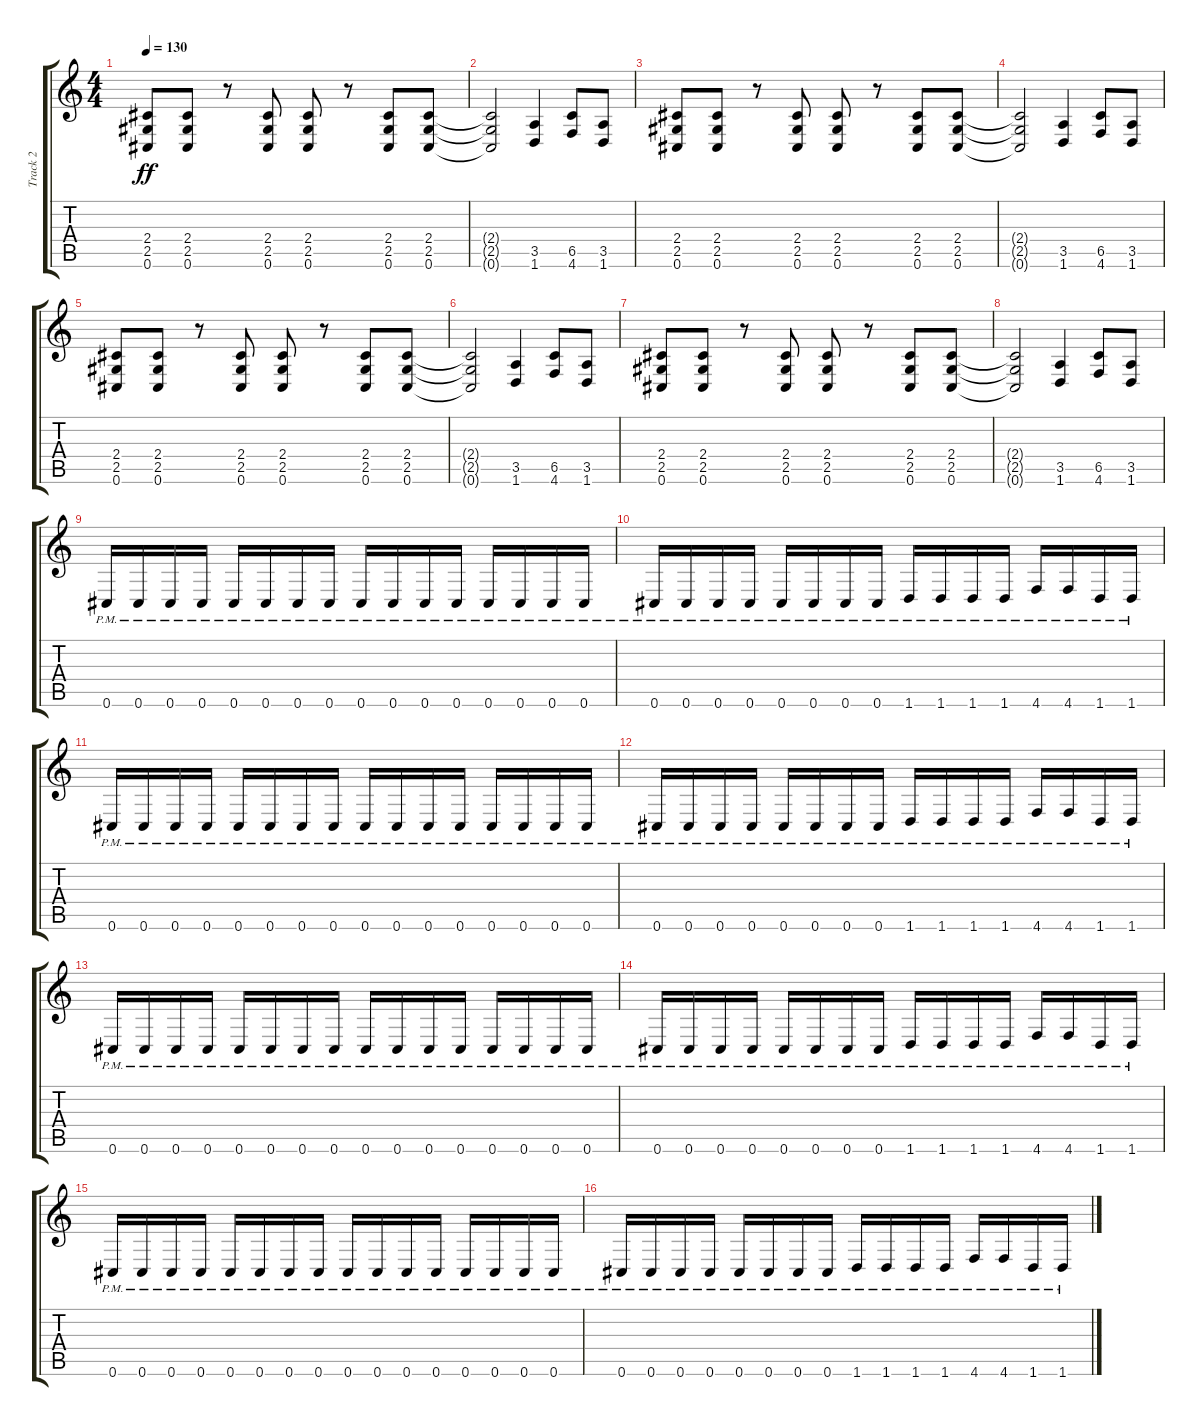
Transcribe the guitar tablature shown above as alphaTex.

\track ("Track 2" "Track 2") {instrument distortionguitar}
\staff {score tabs}
\tuning (Db4 Ab3 E3 B2 Gb2 Db2) {hide}
\ts (4 4)
\tempo 130
\clef g2
\ks c
(2.4 2.5 0.6).8{dy ff} (2.4 2.5 0.6).8 r.8 (2.4 2.5 0.6).8 (2.4 2.5 0.6).8 r.8 (2.4 2.5 0.6).8 (2.4 2.5 0.6).8 |
(2.4{t} 2.5{t} 0.6{t}).2 (3.5 1.6).4 (6.5 4.6).8 (3.5 1.6).8 |
(2.4 2.5 0.6).8 (2.4 2.5 0.6).8 r.8 (2.4 2.5 0.6).8 (2.4 2.5 0.6).8 r.8 (2.4 2.5 0.6).8 (2.4 2.5 0.6).8 |
(2.4{t} 2.5{t} 0.6{t}).2 (3.5 1.6).4 (6.5 4.6).8 (3.5 1.6).8 |
(2.4 2.5 0.6).8 (2.4 2.5 0.6).8 r.8 (2.4 2.5 0.6).8 (2.4 2.5 0.6).8 r.8 (2.4 2.5 0.6).8 (2.4 2.5 0.6).8 |
(2.4{t} 2.5{t} 0.6{t}).2 (3.5 1.6).4 (6.5 4.6).8 (3.5 1.6).8 |
(2.4 2.5 0.6).8 (2.4 2.5 0.6).8 r.8 (2.4 2.5 0.6).8 (2.4 2.5 0.6).8 r.8 (2.4 2.5 0.6).8 (2.4 2.5 0.6).8 |
(2.4{t} 2.5{t} 0.6{t}).2 (3.5 1.6).4 (6.5 4.6).8 (3.5 1.6).8 |
0.6{pm}.16 0.6{pm}.16 0.6{pm}.16 0.6{pm}.16 0.6{pm}.16 0.6{pm}.16 0.6{pm}.16 0.6{pm}.16 0.6{pm}.16 0.6{pm}.16 0.6{pm}.16 0.6{pm}.16 0.6{pm}.16 0.6{pm}.16 0.6{pm}.16 0.6{pm}.16 |
0.6{pm}.16 0.6{pm}.16 0.6{pm}.16 0.6{pm}.16 0.6{pm}.16 0.6{pm}.16 0.6{pm}.16 0.6{pm}.16 1.6{pm}.16 1.6{pm}.16 1.6{pm}.16 1.6{pm}.16 4.6{pm}.16 4.6{pm}.16 1.6{pm}.16 1.6{pm}.16 |
0.6{pm}.16 0.6{pm}.16 0.6{pm}.16 0.6{pm}.16 0.6{pm}.16 0.6{pm}.16 0.6{pm}.16 0.6{pm}.16 0.6{pm}.16 0.6{pm}.16 0.6{pm}.16 0.6{pm}.16 0.6{pm}.16 0.6{pm}.16 0.6{pm}.16 0.6{pm}.16 |
0.6{pm}.16 0.6{pm}.16 0.6{pm}.16 0.6{pm}.16 0.6{pm}.16 0.6{pm}.16 0.6{pm}.16 0.6{pm}.16 1.6{pm}.16 1.6{pm}.16 1.6{pm}.16 1.6{pm}.16 4.6{pm}.16 4.6{pm}.16 1.6{pm}.16 1.6{pm}.16 |
0.6{pm}.16 0.6{pm}.16 0.6{pm}.16 0.6{pm}.16 0.6{pm}.16 0.6{pm}.16 0.6{pm}.16 0.6{pm}.16 0.6{pm}.16 0.6{pm}.16 0.6{pm}.16 0.6{pm}.16 0.6{pm}.16 0.6{pm}.16 0.6{pm}.16 0.6{pm}.16 |
0.6{pm}.16 0.6{pm}.16 0.6{pm}.16 0.6{pm}.16 0.6{pm}.16 0.6{pm}.16 0.6{pm}.16 0.6{pm}.16 1.6{pm}.16 1.6{pm}.16 1.6{pm}.16 1.6{pm}.16 4.6{pm}.16 4.6{pm}.16 1.6{pm}.16 1.6{pm}.16 |
0.6{pm}.16 0.6{pm}.16 0.6{pm}.16 0.6{pm}.16 0.6{pm}.16 0.6{pm}.16 0.6{pm}.16 0.6{pm}.16 0.6{pm}.16 0.6{pm}.16 0.6{pm}.16 0.6{pm}.16 0.6{pm}.16 0.6{pm}.16 0.6{pm}.16 0.6{pm}.16 |
0.6{pm}.16 0.6{pm}.16 0.6{pm}.16 0.6{pm}.16 0.6{pm}.16 0.6{pm}.16 0.6{pm}.16 0.6{pm}.16 1.6{pm}.16 1.6{pm}.16 1.6{pm}.16 1.6{pm}.16 4.6{pm}.16 4.6{pm}.16 1.6{pm}.16 1.6{pm}.16
